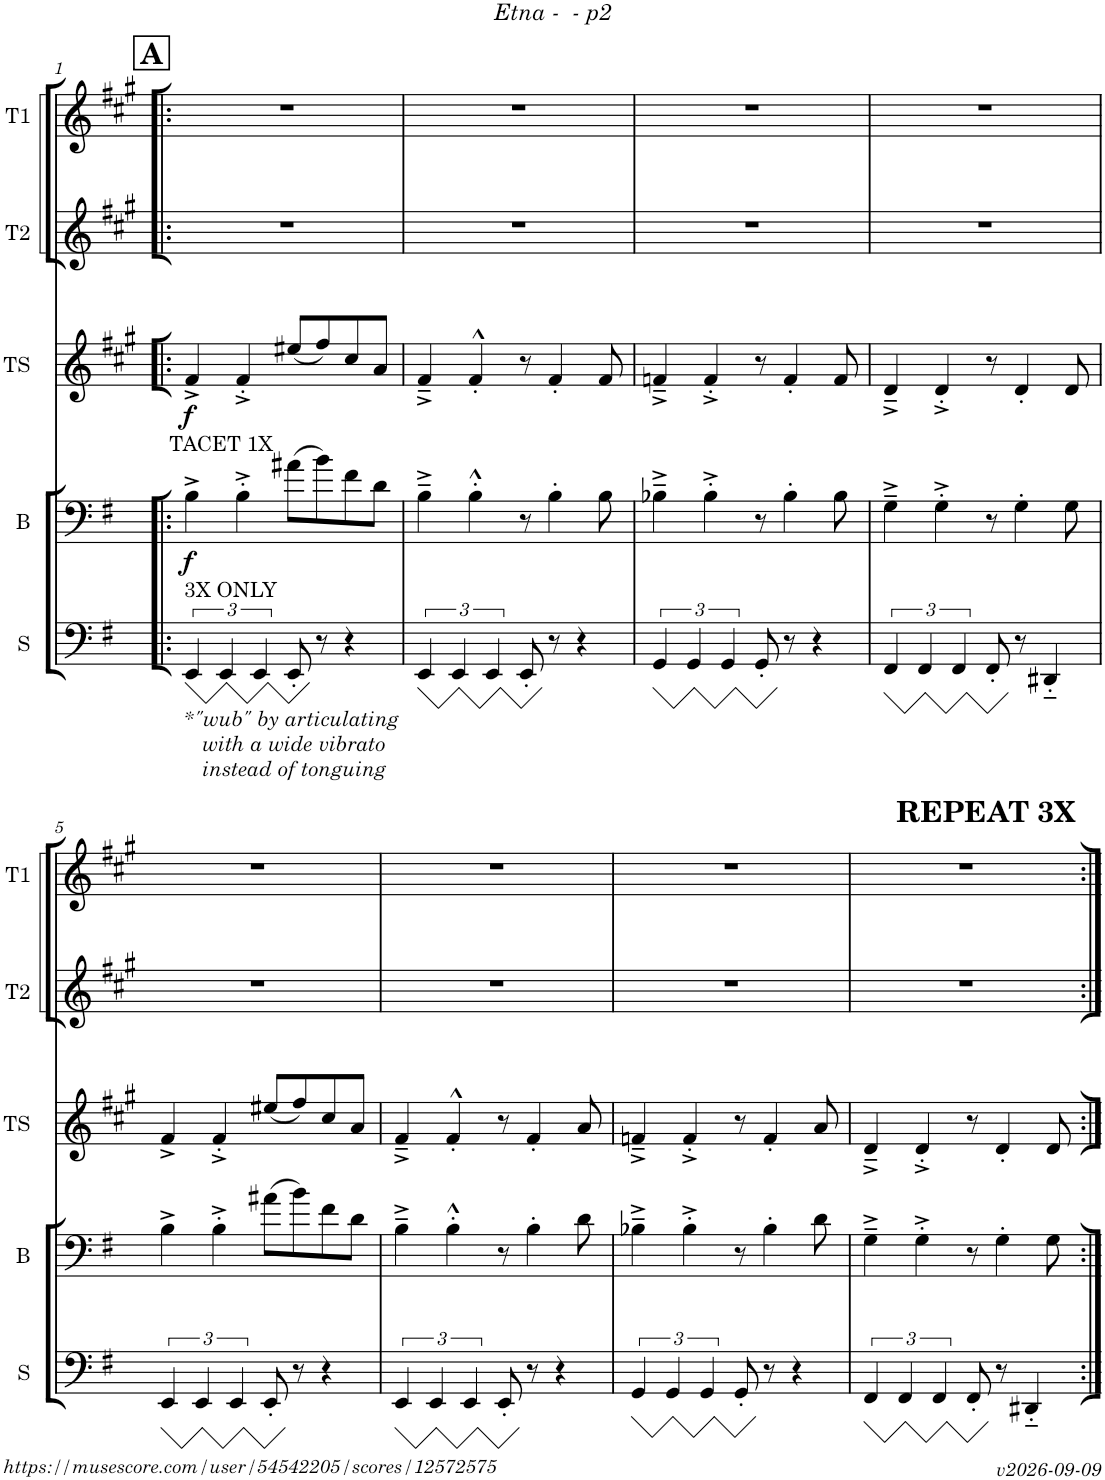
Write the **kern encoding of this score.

**kern	**kern	**dynam	**kern	**dynam	**kern	**kern
*part5	*part4	*part4	*part3	*part3	*part2	*part1
*staff5	*staff4	*staff4	*staff3	*staff3	*staff2	*staff1
*I"Sousa	*I"Trombone	*	*I"Tenor Sax	*	*I"Trumpet 2	*I"Trumpet 1
*I'S	*	*	*I'TS	*	*I'T2	*I'T1
!!LO:PB:g=z
*clefF4	*clefF4	*	*clefG2	*	*clefG2	*clefG2
*	*	*	*Trd8c14	*	*Trd1c2	*Trd1c2
*k[f#]	*k[f#]	*	*k[f#c#g#]	*	*k[f#c#g#]	*k[f#c#g#]
*M4/4	*M4/4	*	*M4/4	*	*M4/4	*M4/4
!!LO:REH:place=s1:a:B:cj:fs=14:t=A
=1!|:	=1!|:	=1!|:	=1!|:	=1!|:	=1!|:	=1!|:
!	!LO:TX:a:t=TACET 1X	!	!	!	!	!
!LO:TX:a:t=3X ONLY	!	!	!	!	!	!
!LO:TX:b:i:t=*"wub" by articulating	!	!	!	!	!	!
!LO:TX:b:t=with a wide vibrato	!	!	!	!	!	!
!LO:TX:b:t=instead of tonguing	!	!	!	!	!	!
!	!	!LO:DY:b	!	!LO:DY:b	!	!
6EE/	4B^\	f	4f#^/	f	1r	1r
6EE/	.	.	.	.	.	.
.	4B'^\	.	4f#'^/	.	.	.
6EE/	.	.	.	.	.	.
8EE'/	(8a#X\L	.	(8ee#X/L	.	.	.
8r	8b\)	.	8ff#/)	.	.	.
4r	8f#\	.	8cc#/	.	.	.
.	8d\J	.	8a/J	.	.	.
=2	=2	=2	=2	=2	=2	=2
6EE/	4B~^\	.	4f#~^/	.	1r	1r
6EE/	.	.	.	.	.	.
.	4B'^^\	.	4f#'^^/	.	.	.
6EE/	.	.	.	.	.	.
8EE'/	8r	.	8r	.	.	.
8r	4B'\	.	4f#'/	.	.	.
4r	.	.	.	.	.	.
.	8B\	.	8f#/	.	.	.
=3	=3	=3	=3	=3	=3	=3
6GG/	4B-X~^\	.	4fn~^/	.	1r	1r
6GG/	.	.	.	.	.	.
.	4B-'^\	.	4f'^/	.	.	.
6GG/	.	.	.	.	.	.
8GG'/	8r	.	8r	.	.	.
8r	4B-'\	.	4f'/	.	.	.
4r	.	.	.	.	.	.
.	8B-\	.	8f/	.	.	.
=4	=4	=4	=4	=4	=4	=4
6FF#/	4G~^\	.	4d~^/	.	1r	1r
6FF#/	.	.	.	.	.	.
.	4G'^\	.	4d'^/	.	.	.
6FF#/	.	.	.	.	.	.
8FF#'/	8r	.	8r	.	.	.
8r	4G'\	.	4d'/	.	.	.
4DD#X'~/	.	.	.	.	.	.
.	8G\	.	8d/	.	.	.
!!LO:LB:g=z
=5	=5	=5	=5	=5	=5	=5
6EE/	4B^\	.	4f#^/	.	1r	1r
6EE/	.	.	.	.	.	.
.	4B'^\	.	4f#'^/	.	.	.
6EE/	.	.	.	.	.	.
8EE'/	(8a#X\L	.	(8ee#X/L	.	.	.
8r	8b\)	.	8ff#/)	.	.	.
4r	8f#\	.	8cc#/	.	.	.
.	8d\J	.	8a/J	.	.	.
=6	=6	=6	=6	=6	=6	=6
6EE/	4B~^\	.	4f#~^/	.	1r	1r
6EE/	.	.	.	.	.	.
.	4B'^^\	.	4f#'^^/	.	.	.
6EE/	.	.	.	.	.	.
8EE'/	8r	.	8r	.	.	.
8r	4B'\	.	4f#'/	.	.	.
4r	.	.	.	.	.	.
.	8d\	.	8a/	.	.	.
=7	=7	=7	=7	=7	=7	=7
6GG/	4B-X~^\	.	4fn~^/	.	1r	1r
6GG/	.	.	.	.	.	.
.	4B-'^\	.	4f'^/	.	.	.
6GG/	.	.	.	.	.	.
8GG'/	8r	.	8r	.	.	.
8r	4B-'\	.	4f'/	.	.	.
4r	.	.	.	.	.	.
.	8d\	.	8a/	.	.	.
=8	=8	=8	=8	=8	=8	=8
!	!	!	!	!	!	!LO:TX:a:B:t=REPEAT 3X
6FF#/	4G~^\	.	4d~^/	.	1r	1r
6FF#/	.	.	.	.	.	.
.	4G'^\	.	4d'^/	.	.	.
6FF#/	.	.	.	.	.	.
8FF#'/	8r	.	8r	.	.	.
8r	4G'\	.	4d'/	.	.	.
4DD#X'~/	.	.	.	.	.	.
.	8G\	.	8d/	.	.	.
=:|!	=:|!	=:|!	=:|!	=:|!	=:|!	=:|!
*-	*-	*-	*-	*-	*-	*-
